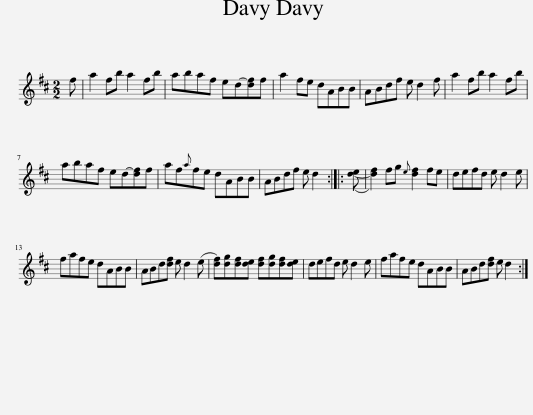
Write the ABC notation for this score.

X:1
L:1/8
M:2/2
I:linebreak $
K:D
V:1 treble
V:1
 f | a2 fb a2 fb | abaf ed-[df]f | a2 fe dABB | ABdf e d2 f | %5
 a2 fb a2 fb |$ abaf ed-[df]f | af{a}fe dABB | ABdf e d2 :: ([d-e] | %10
 [df]2) fg{e} [df]2 fe | defd e d2 e |$ fafe dABB | ABd[df] e d2 (e | [df])[dg][df][de] [df][dg][df][de] | %15
 defd e d2 e | fafe dABB | ABd[df] e d2 :| %18
